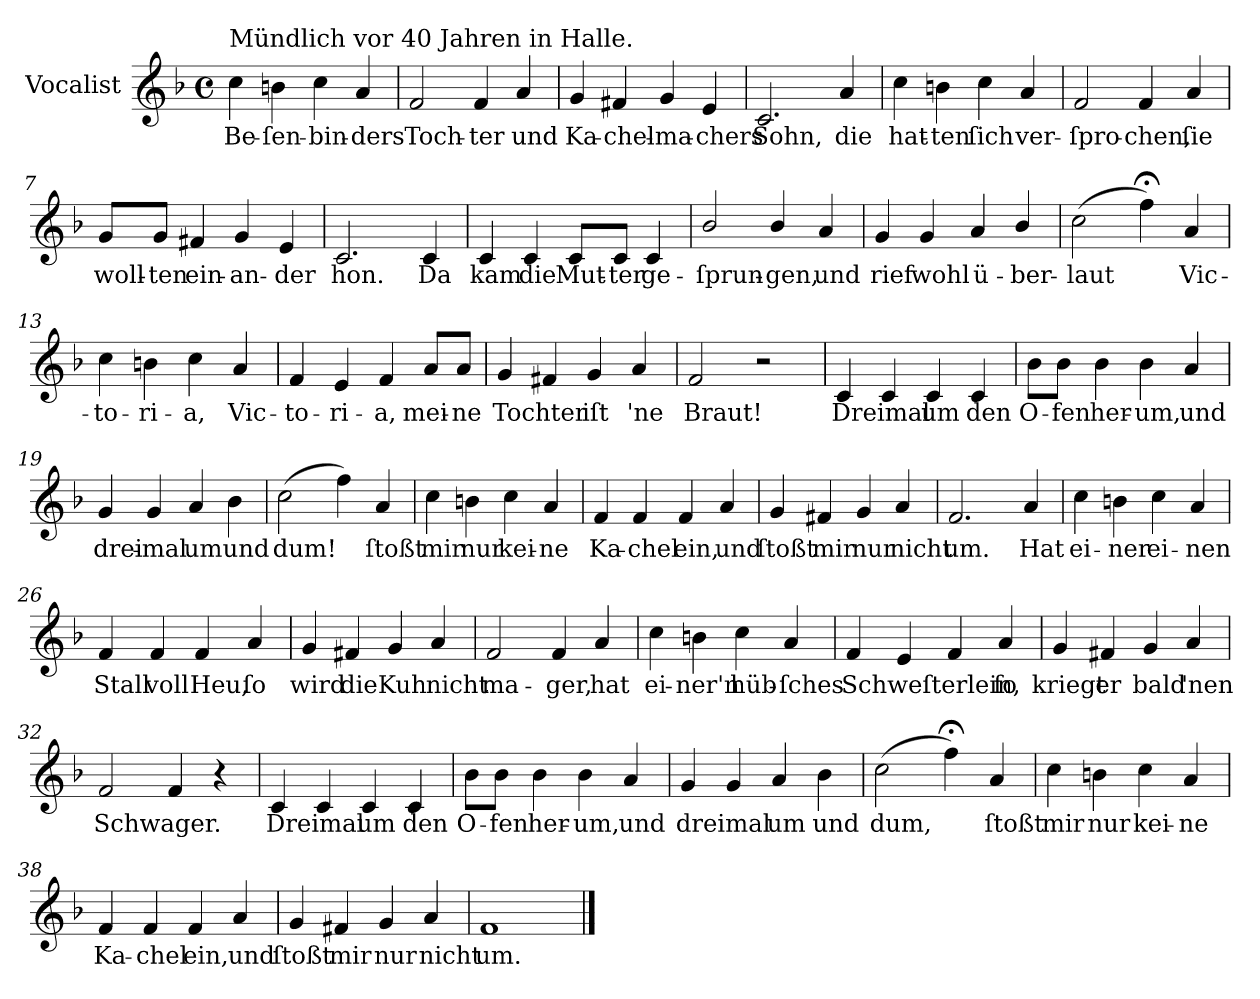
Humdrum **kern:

**kern	**text
*part1	*part1
*staff1	*staff1
*I"Vocalist	*
*k[b-]	*
*F:	*
*M4/4	*
*met(c)	*
=1	=1
!LO:TX:a:t=Mündlich vor 40 Jahren in Halle.	!
4cc	Be-
4bn	-ſen-
4cc	-bin-
4a	-ders
=2	=2
2f	Toch-
4f	-ter
4a	und
=3	=3
4g	Ka-
4f#X	-chel-
4g	-ma-
4e	-chers
=4	=4
2.c	Sohn,
4a	die
=5	=5
4cc	hat-
4bn	-ten
4cc	ſich
4a	ver-
=6	=6
2f	-ſpro-
4f	-chen,
4a	ſie
=7	=7
8gL	woll-
8gJ	-ten
4f#X	ein-
4g	-an-
4e	-der
=8	=8
2.c	hon.
4c	Da
=9	=9
4c	kam
4c	die
8cL	Mut-
8cJ	-ter
4c	ge-
=10	=10
2b-/	-ſprun-
4b-/	-gen,
4a	und
=11	=11
4g	rief
4g	wohl
4a	ü-
4b-/	-ber-
=12	=12
(2cc	-laut
4ff;<)	.
4a	Vic-
=13	=13
4cc	-to-
4bn	-ri-
4cc	-a,
4a	Vic-
=14	=14
4f	-to-
4e	-ri-
4f	-a,
8aL	mei-
8aJ	-ne
=15	=15
4g	Tochter
4f#X	.
4g	iſt
4a	'ne
=16	=16
2f	Braut!
2r	.
=17	=17
4c	Dreimal
4c	.
4c	um
4c	den
=18	=18
8b-L	O-
8b-J	-fen
4b-	her-
4b-	-um,
4a	und
=19	=19
4g	drei-
4g	-mal
4a	um
4b-	und
=20	=20
(2cc	dum!
4ff)	.
4a	ſtoßt
=21	=21
4cc	mir
4bn	nur
4cc	kei-
4a	-ne
=22	=22
4f	Ka-
4f	-chel
4f	ein,
4a	und
=23	=23
4g	ſtoßt
4f#X	mir
4g	nur
4a	nicht
=24	=24
2.f	um.
4a	Hat
=25	=25
4cc	ei-
4bn	-ner
4cc	ei-
4a	-nen
=26	=26
4f	Stall
4f	voll
4f	Heu,
4a	ſo
=27	=27
4g	wird
4f#X	die
4g	Kuh
4a	nicht
=28	=28
2f	ma-
4f	-ger,
4a	hat
=29	=29
4cc	ei-
4bn	-ner'n
4cc	hüb-
4a	-ſches
=30	=30
4f	Schweſterlein,
4e	.
4f	.
4a	ſo
=31	=31
4g	kriegt
4f#X	er
4g	bald
4a	'nen
=32	=32
2f	Schwager.
4f	.
4r	.
=33	=33
4c	Dreimal
4c	.
4c	um
4c	den
=34	=34
8b-L	O-
8b-J	-fen
4b-	her-
4b-	-um,
4a	und
=35	=35
4g	dreimal
4g	.
4a	um
4b-	und
=36	=36
(2cc	dum,
4ff;<)	.
4a	ſtoßt
=37	=37
4cc	mir
4bn	nur
4cc	kei-
4a	-ne
=38	=38
4f	Ka-
4f	-chel
4f	ein,
4a	und
=39	=39
4g	ſtoßt
4f#X	mir
4g	nur
4a	nicht
=40	=40
1f	um.
==	==
*-	*-
